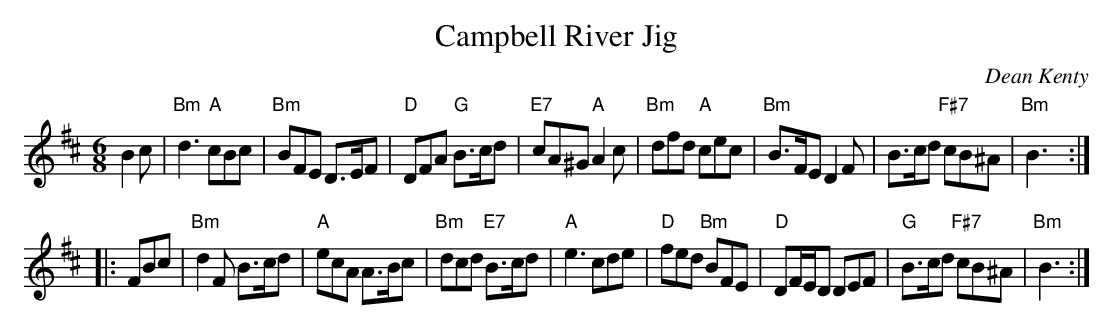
X:1
T: Campbell River Jig
C: Dean Kenty
M: 6/8
L: 1/8
K: Bm
B2c |\
"Bm"d3 "A"cBc | "Bm"BFE D>EF | "D"DFA "G"B>cd | "E7"cA^G "A"A2 c |\
"Bm"dfd "A"cec | "Bm"B>FE D2F | B>cd "F#7"cB^A | "Bm"B3 :|
|: FBc |\
"Bm"d2F B>cd | "A"ecA A>Bc | "Bm"dcd "E7"B>cd | "A"e3 cde |\
"D"fed "Bm"BFE | "D"DF/E/D DEF | "G"B>cd "F#7"cB^A | "Bm"B3 :|
